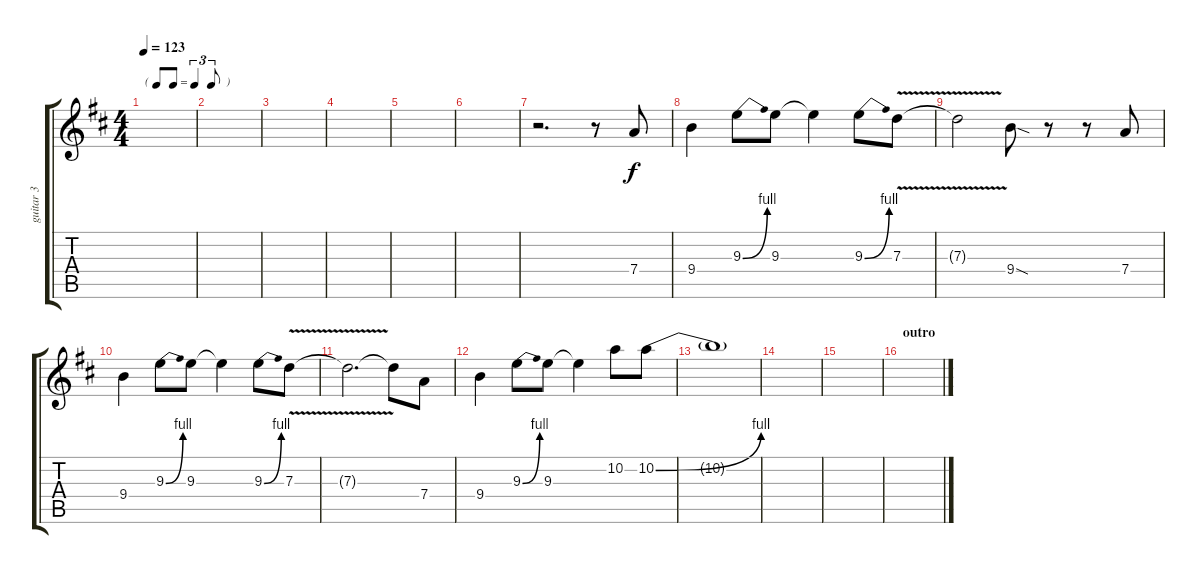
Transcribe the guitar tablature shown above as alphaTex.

\track ("guitar 3" "guitar 3") {instrument overdrivenguitar}
\staff {score tabs}
\tuning (E4 B3 G3 D3 A2 E2) {hide}
\ts (4 4)
\tf triplet8th
\tempo 123
\clef g2
\ks d
|
|
|
|
|
|
r.2{d} r.8 7.4.8 |
9.4.4 9.3{be (bend 0 0 60 4)}.8 9.3.8 9.3{t}.4 9.3{be (bend 0 0 60 4)}.8 7.3{v}.8 |
7.3{t}.2 9.4{sod}.8 r.8 r.8 7.4.8 |
9.4.4 9.3{be (bend 0 0 60 4)}.8 9.3.8 9.3{t}.4 9.3{be (bend 0 0 60 4)}.8 7.3{v}.8 |
7.3{t}.2{d} 7.3{t}.8 7.4.8 |
9.4.4 9.3{be (bend 0 0 60 4)}.8 9.3.8 9.3{t}.4 10.2.8 10.2{be (bend 0 0 60 4)}.8 |
10.2{t}.1 |
|
|
\section ("" "outro")
